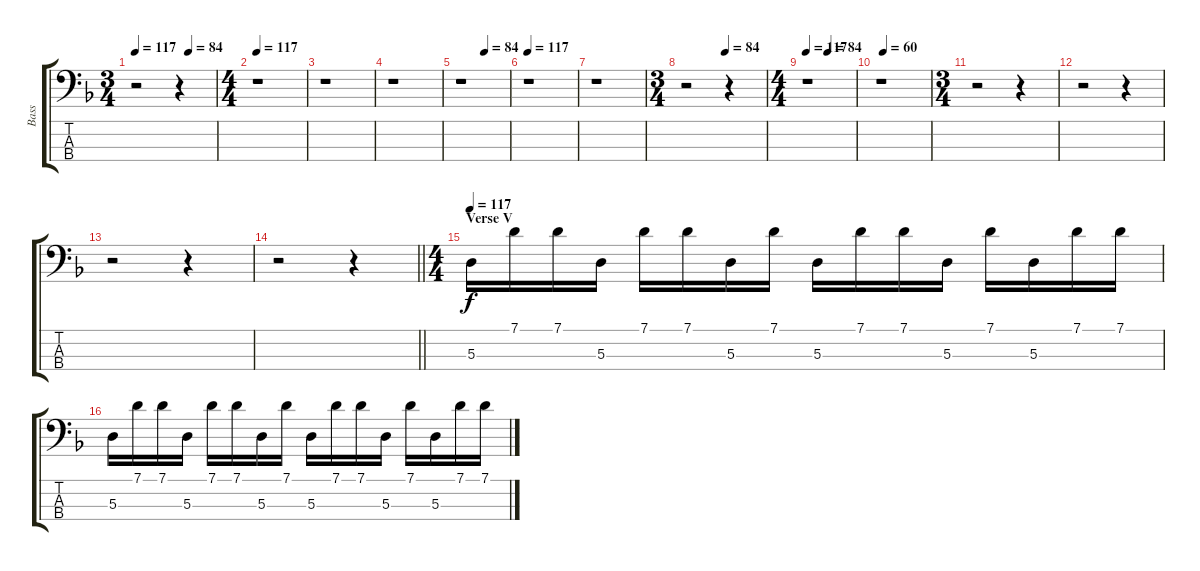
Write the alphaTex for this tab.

\track ("Bass" "Bass") {instrument electricbassfinger}
\staff {score tabs}
\tuning (G2 D2 A1 D1) {hide}
\ts (3 4)
\tempo 117
\tempo (84 0.6663194444444445)
\clef f4
\ks f
r.2{dy fff} r.4 |
\ts (4 4)
\tempo 117
r.1 |
r.1 |
r.1 |
\tempo (84 0.5)
r.1 |
\tempo 117
r.1 |
r.1 |
\ts (3 4)
\tempo (84 0.5)
r.2 r.4 |
\ts (4 4)
\tempo 117
\tempo (84 0.4375)
r.1 |
\tempo (60 0.0625)
r.1 |
\ts (3 4)
r.2 r.4 |
r.2 r.4 |
r.2 r.4 |
\barLineRight lightlight
r.2 r.4 |
\ts (4 4)
\section ("" "Verse V")
\tempo 117
5.3.16{dy f} 7.1.16 7.1.16 5.3.16 7.1.16 7.1.16 5.3.16 7.1.16 5.3.16 7.1.16 7.1.16 5.3.16 7.1.16 5.3.16 7.1.16 7.1.16 |
5.3.16 7.1.16 7.1.16 5.3.16 7.1.16 7.1.16 5.3.16 7.1.16 5.3.16 7.1.16 7.1.16 5.3.16 7.1.16 5.3.16 7.1.16 7.1.16
